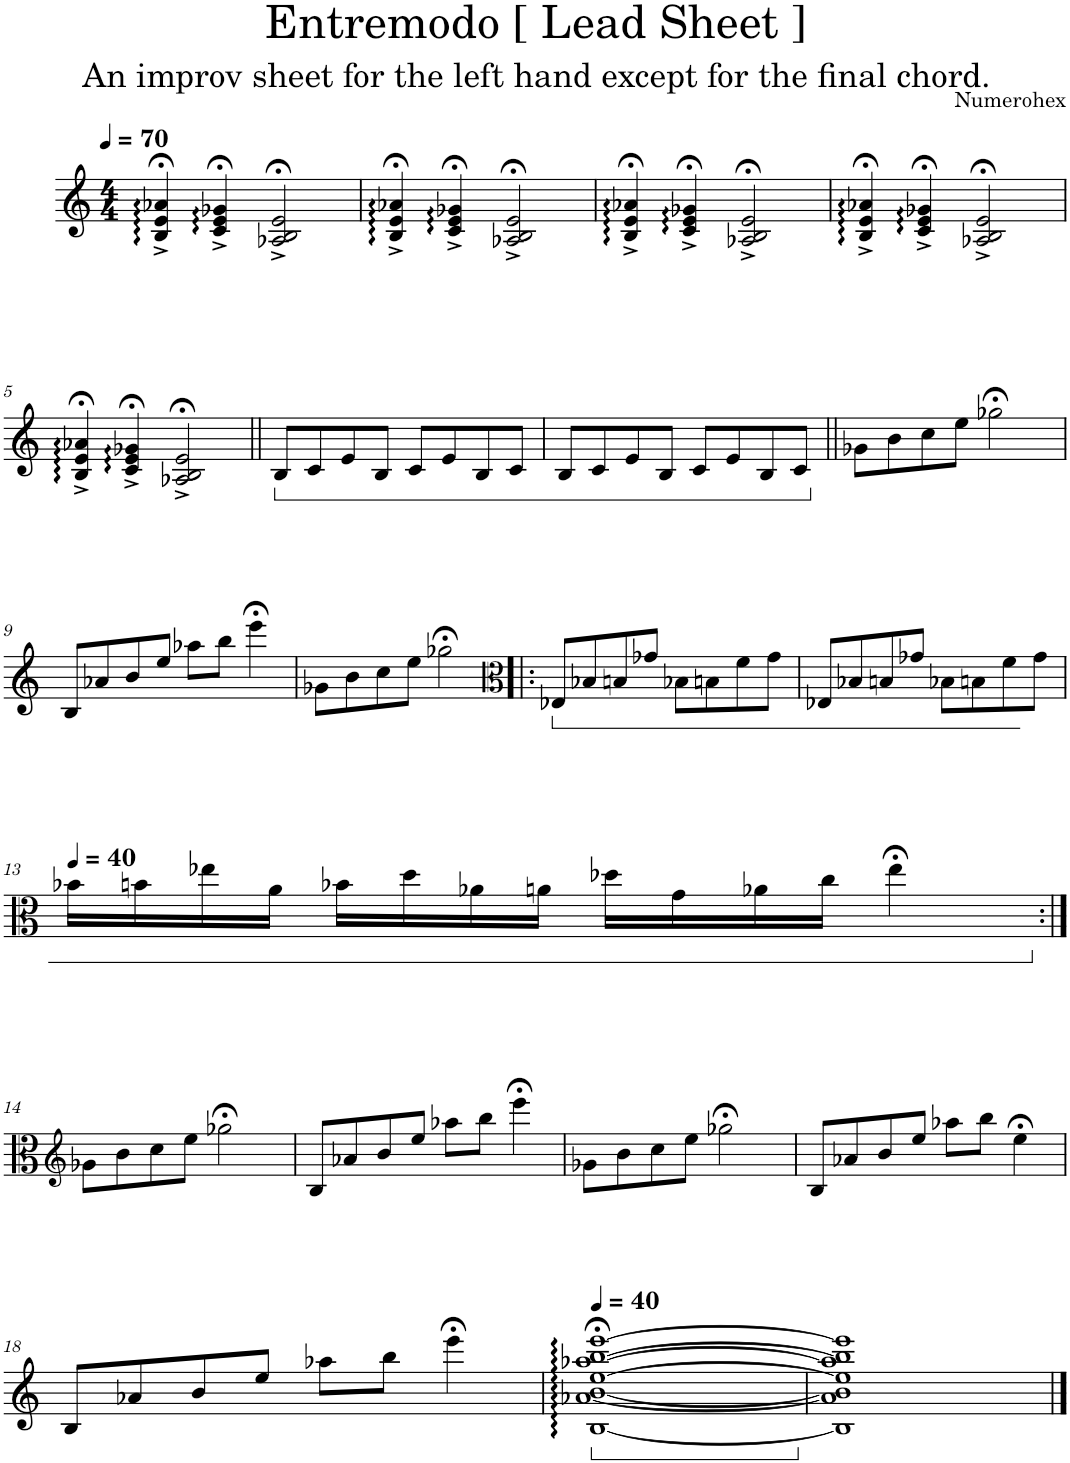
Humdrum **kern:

**kern
*part1
*staff1
*I"Piano
*I'Pno.
*clefG2
*k[]
*M4/4
*MM70
=1
4B/::;<^ 4e/::;<^ 4a-X/::;<^
4c/::;<^ 4e/::;<^ 4g-X/::;<^
2A-X/;<^ 2B/;<^ 2e/;<^
=2
4B/::;<^ 4e/::;<^ 4a-X/::;<^
4c/::;<^ 4e/::;<^ 4g-X/::;<^
2A-X/;<^ 2B/;<^ 2e/;<^
=3
4B/::;<^ 4e/::;<^ 4a-X/::;<^
4c/::;<^ 4e/::;<^ 4g-X/::;<^
2A-X/;<^ 2B/;<^ 2e/;<^
=4
4B/::;<^ 4e/::;<^ 4a-X/::;<^
4c/::;<^ 4e/::;<^ 4g-X/::;<^
2A-X/;<^ 2B/;<^ 2e/;<^
!!LO:LB:g=z
=5
4B/::;<^ 4e/::;<^ 4a-X/::;<^
4c/::;<^ 4e/::;<^ 4g-X/::;<^
2A-X/;<^ 2B/;<^ 2e/;<^
=6||
*ped
8B/L
8c/
8e/
8B/J
8c/L
8e/
8B/
8c/J
=7
8B/L
8c/
8e/
8B/J
8c/L
8e/
8B/
8c/J
=8||
*Xped
8g-X\L
8b\
8cc\
8ee\J
2gg-X;<\
!!LO:LB:g=z
=9
8B/L
8a-X/
8b/
8ee/J
8aa-X\L
8bb\J
4eee;<\
=10
8g-X\L
8b\
8cc\
8ee\J
2gg-X;<\
=11!|:
*clefC3
*ped
8E-X/L
8B-X/
8Bn/
8g-X/J
8B-X\L
8Bn\
8f\
8g-\J
=12
8E-X/L
8B-X/
8Bn/
8g-X/J
8B-X\L
8Bn\
8f\
8g-\J
!!LO:LB:g=z
=13
*MM40
16b-X\LL
16bn\
16ee-X\
16a\JJ
16b-X\LL
16dd\
16a-X\
16an\JJ
16dd-X\LL
16g\
16a-X\
16cc\JJ
4ee-;<\
!!LO:LB:g=z
=14:|!
*clefG2
*Xped
8g-X\L
8b\
8cc\
8ee\J
2gg-X;<\
=15
8B/L
8a-X/
8b/
8ee/J
8aa-X\L
8bb\J
4eee;<\
=16
8g-X\L
8b\
8cc\
8ee\J
2gg-X;<\
=17
8B/L
8a-X/
8b/
8ee/J
8aa-X\L
8bb\J
4ee;<\
!!LO:LB:g=z
=18
8B/L
8a-X/
8b/
8ee/J
8aa-X\L
8bb\J
4eee;<\
=19
*ped
*MM40
[1B::;< [1a-X::;< [1b::;< [1ee::;< [1aa-X::;< [1bb::;< [1eee::;<
=20
*Xped
1B] 1a-] 1b] 1ee] 1aa-] 1bb] 1eee]
==
*-
